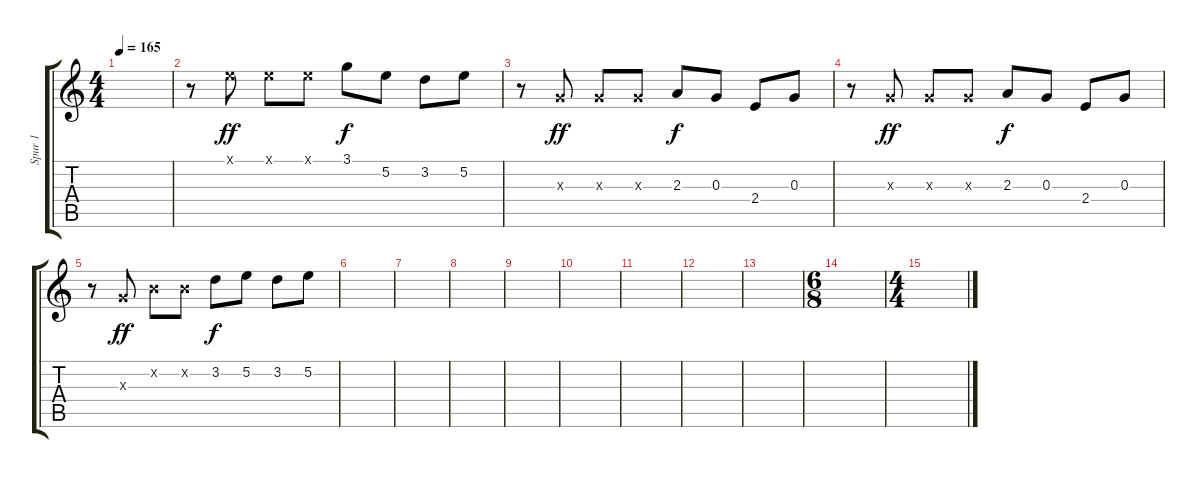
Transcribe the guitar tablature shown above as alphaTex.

\track ("Spur 1" "Spur 1") {instrument overdrivenguitar}
\staff {score tabs}
\tuning (E4 B3 G3 D3 A2 E2) {hide}
\ts (4 4)
\tempo 165
\clef g2
\ks c
|
r.8 0.1{x}.8{dy ff} 0.1{x}.8 0.1{x}.8 3.1.8{dy f} 5.2.8 3.2.8 5.2.8 |
r.8 0.3{x}.8{dy ff} 0.3{x}.8 0.3{x}.8 2.3.8{dy f} 0.3.8 2.4.8 0.3.8 |
r.8 0.3{x}.8{dy ff} 0.3{x}.8 0.3{x}.8 2.3.8{dy f} 0.3.8 2.4.8 0.3.8 |
r.8 0.3{x}.8{dy ff} 0.2{x}.8 0.2{x}.8 3.2.8{dy f} 5.2.8 3.2.8 5.2.8 |
|
|
|
|
|
|
|
|
\ts (6 8)
|
\ts (4 4)
